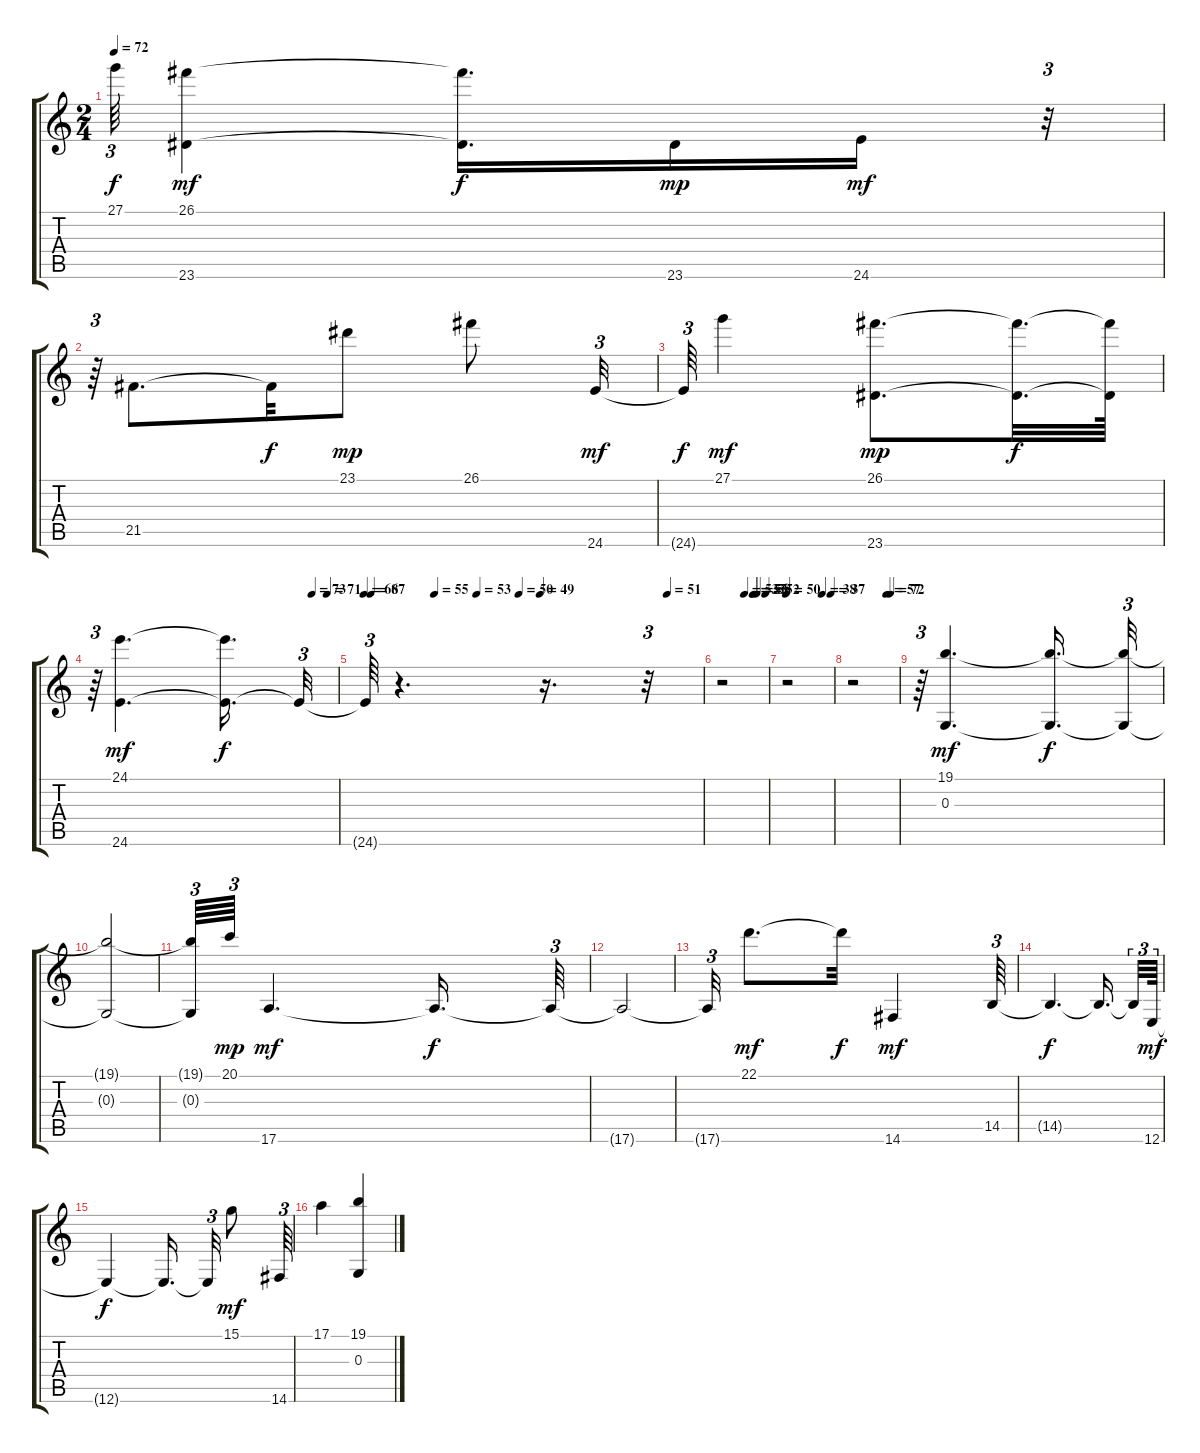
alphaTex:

\track "" {instrument stringensemble1}
\staff {score tabs}
\tuning (E4 B3 G3 D3 A2 E2) {hide}
\ts (2 4)
\tempo 72
\clef g2
\ks c
27.1{t}.64{tu (3 2) dy f} (26.1 23.6).4{dy mf} (26.1{t} 23.6{t}).16{d dy f} 23.6.16{dy mp} 24.6.16{dy mf} r.32{tu (3 2)} |
r.64{tu (3 2)} 21.5.8{d} 21.5{t}.32{dy f} 23.1.8{dy mp} 26.1.8 24.6.32{tu (3 2) dy mf} |
24.6{t}.64{tu (3 2) dy f} 27.1.4{dy mf} (26.1 23.6).8{d dy mp} (26.1{t} 23.6{t}).32{d dy f} (26.1{t} 23.6{t}).64 |
\tempo (73 0.8958333333333334)
\tempo (71 0.9583333333333334)
r.64{tu (3 2)} (24.1 24.6).4{d dy mf} (24.1{t} 24.6{t}).16{d dy f} 24.6{t}.32{tu (3 2)} |
\tempo 68
\tempo (67 0.020833333333333332)
\tempo (55 0.20833333333333334)
\tempo (53 0.3333333333333333)
\tempo (50 0.4583333333333333)
\tempo (49 0.5208333333333334)
\tempo (51 0.8958333333333334)
24.6{t}.64{tu (3 2)} r.4{d} r.16{d} r.32{tu (3 2)} |
\tempo (53 0.5)
\tempo (55 0.6875)
\tempo (56 0.7083333333333334)
\tempo (58 0.7708333333333334)
\tempo (52 0.9583333333333334)
r.2 |
\tempo 50
\tempo (38 0.7708333333333334)
\tempo (37 0.9583333333333334)
r.2 |
\tempo (57 0.75)
\tempo (72 0.8333333333333334)
r.2 |
r.64{tu (3 2)} (19.1 0.3).4{d dy mf} (19.1{t} 0.3{t}).16{d dy f} (19.1{t} 0.3{t}).32{tu (3 2)} |
(19.1{t} 0.3{t}).2 |
(19.1{t} 0.3{t}).64{tu (3 2)} 20.1.64{tu (3 2) dy mp} 17.6.4{d dy mf} 17.6{t}.16{d dy f} 17.6{t}.64{tu (3 2)} |
17.6{t}.2 |
17.6{t}.32{tu (3 2)} 22.1.8{d dy mf} 22.1{t}.32{dy f} 14.6.4{dy mf} 14.5.64{tu (3 2)} |
14.5{t}.4{d dy f} 14.5{t}.16{d beam splitsecondary} 14.5{t}.32{tu (3 2)} 12.6.64{tu (3 2) dy mf} |
12.6{t}.4{dy f} 12.6{t}.16{d beam splitsecondary} 12.6{t}.32{tu (3 2)} 15.1.8{dy mf} 14.6.64{tu (3 2)} |
17.1.4 (19.1 0.3).4
